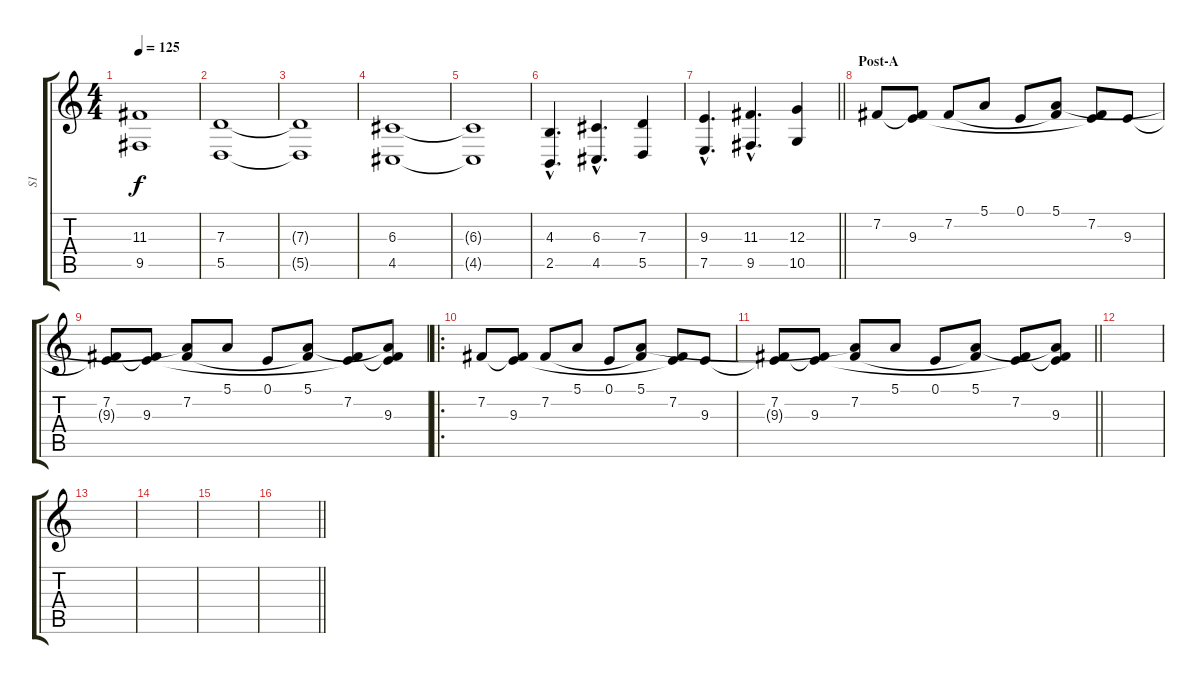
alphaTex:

\track ("S1" "S1") {instrument lead2sawtooth}
\staff {score tabs}
\tuning (E4 B3 G3 D3 A2 D2) {hide}
\ts (4 4)
\tempo 125
\clef g2
\ks c
(11.3 9.5).1{dy f} |
(7.3 5.5).1 |
(7.3{t} 5.5{t}).1 |
(6.3 4.5).1 |
(6.3{t} 4.5{t}).1 |
(4.3{hac} 2.5{hac}).4{d} (6.3{hac} 4.5{hac}).4{d} (7.3 5.5).4 |
\barLineRight lightlight
(9.3{hac} 7.5{hac}).4{d} (11.3{hac} 9.5{hac}).4{d} (12.3 10.5).4 |
\section ("" "Post-A")
7.2.8{instrument pad5bowed} (7.2{t} 9.3).8 7.2.8 5.1.8 0.1.8 (5.1 7.2{t}).8 (7.2 9.3{t}).8 9.3.8 |
(7.2 9.3{t}).8 (7.2{t} 9.3).8 (5.1{t} 7.2).8 5.1.8 0.1.8 (5.1 7.2{t}).8 (7.2 9.3{t}).8 (5.1{t} 7.2{t} 9.3).8 |
\ro
7.2.8{instrument pad5bowed} (7.2{t} 9.3).8 7.2.8 5.1.8 0.1.8 (5.1 7.2{t}).8 (7.2 9.3{t}).8 9.3.8 |
\barLineRight lightlight
(7.2 9.3{t}).8 (7.2{t} 9.3).8 (5.1{t} 7.2).8 5.1.8 0.1.8 (5.1 7.2{t}).8 (7.2 9.3{t}).8 (5.1{t} 7.2{t} 9.3).8 |
\section ("" "")
|
|
|
|
\barLineRight lightlight
